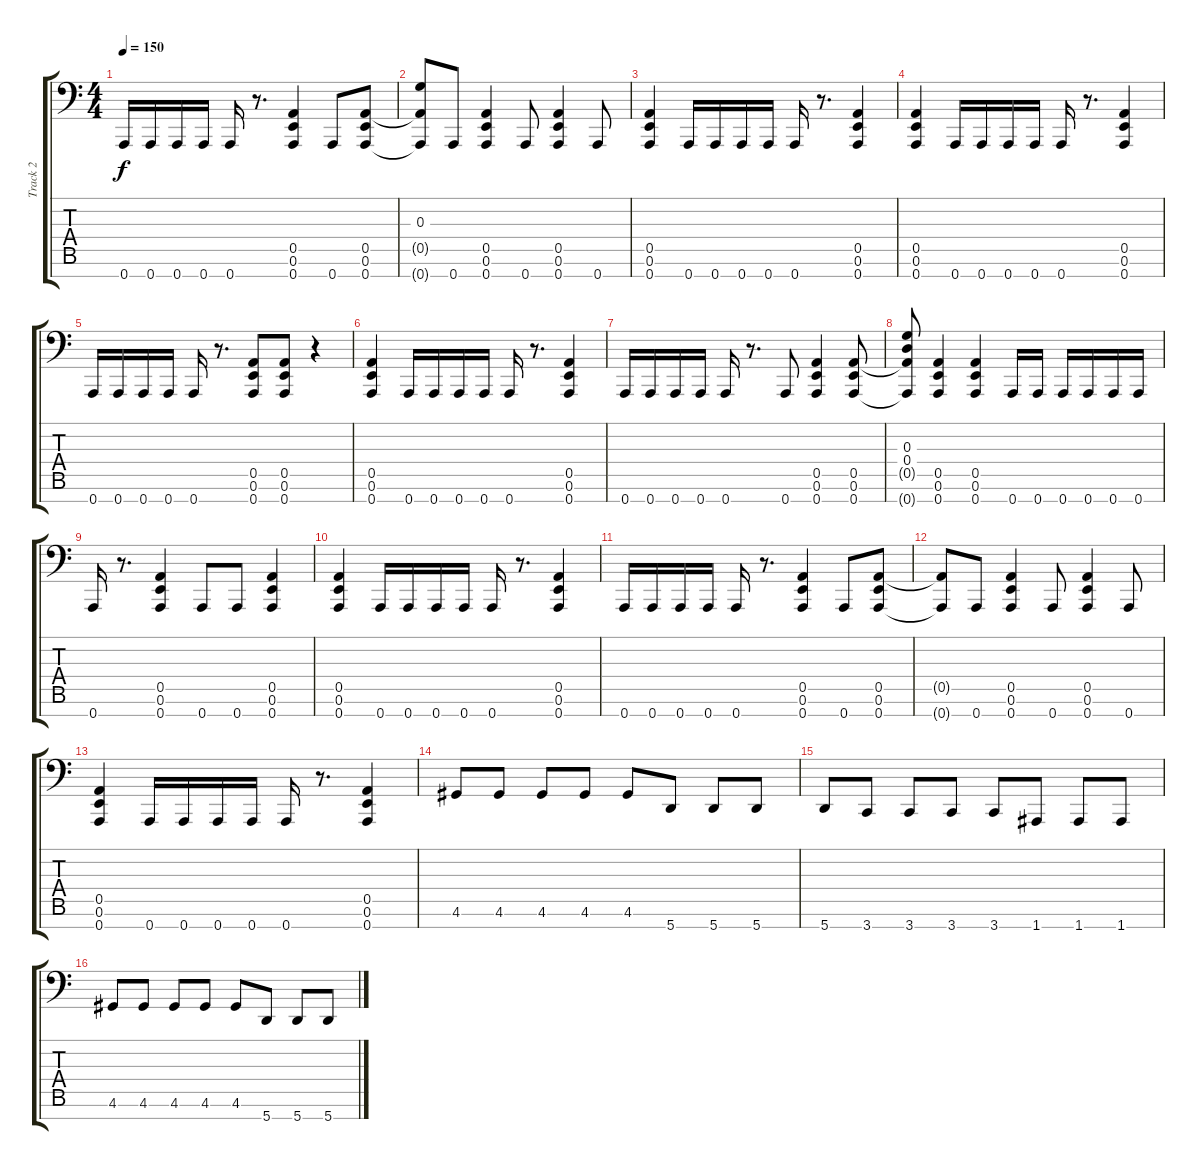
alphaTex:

\track ("Track 2" "Track 2") {instrument slapbass1}
\staff {score tabs}
\tuning (E3 B2 G2 D2 A1 E1 A0) {hide}
\ts (4 4)
\tempo 150
\clef f4
\ks c
0.7.16{dy f} 0.7.16 0.7.16 0.7.16 0.7.16 r.8{d} (0.5 0.6 0.7).4 0.7.8 (0.5 0.6 0.7).8 |
(0.3 0.5{t} 0.7{t}).8 0.7.8 (0.5 0.6 0.7).4 0.7.8 (0.5 0.6 0.7).4 0.7.8 |
(0.5 0.6 0.7).4 0.7.16 0.7.16 0.7.16 0.7.16 0.7.16 r.8{d} (0.5 0.6 0.7).4 |
(0.5 0.6 0.7).4 0.7.16 0.7.16 0.7.16 0.7.16 0.7.16 r.8{d} (0.5 0.6 0.7).4 |
0.7.16 0.7.16 0.7.16 0.7.16 0.7.16 r.8{d} (0.5 0.6 0.7).8 (0.5 0.6 0.7).8 r.4 |
(0.5 0.6 0.7).4 0.7.16 0.7.16 0.7.16 0.7.16 0.7.16 r.8{d} (0.5 0.6 0.7).4 |
0.7.16 0.7.16 0.7.16 0.7.16 0.7.16 r.8{d} 0.7.8 (0.5 0.6 0.7).4 (0.5 0.6 0.7).8 |
(0.3 0.4 0.5{t} 0.7{t}).8 (0.5 0.6 0.7).4 (0.5 0.6 0.7).4 0.7.16 0.7.16 0.7.16 0.7.16 0.7.16 0.7.16 |
0.7.16 r.8{d} (0.5 0.6 0.7).4 0.7.8 0.7.8 (0.5 0.6 0.7).4 |
(0.5 0.6 0.7).4 0.7.16 0.7.16 0.7.16 0.7.16 0.7.16 r.8{d} (0.5 0.6 0.7).4 |
0.7.16 0.7.16 0.7.16 0.7.16 0.7.16 r.8{d} (0.5 0.6 0.7).4 0.7.8 (0.5 0.6 0.7).8 |
(0.5{t} 0.7{t}).8 0.7.8 (0.5 0.6 0.7).4 0.7.8 (0.5 0.6 0.7).4 0.7.8 |
(0.5 0.6 0.7).4 0.7.16 0.7.16 0.7.16 0.7.16 0.7.16 r.8{d} (0.5 0.6 0.7).4 |
4.6.8 4.6.8 4.6.8 4.6.8 4.6.8 5.7.8 5.7.8 5.7.8 |
5.7.8 3.7.8 3.7.8 3.7.8 3.7.8 1.7.8 1.7.8 1.7.8 |
4.6.8 4.6.8 4.6.8 4.6.8 4.6.8 5.7.8 5.7.8 5.7.8
